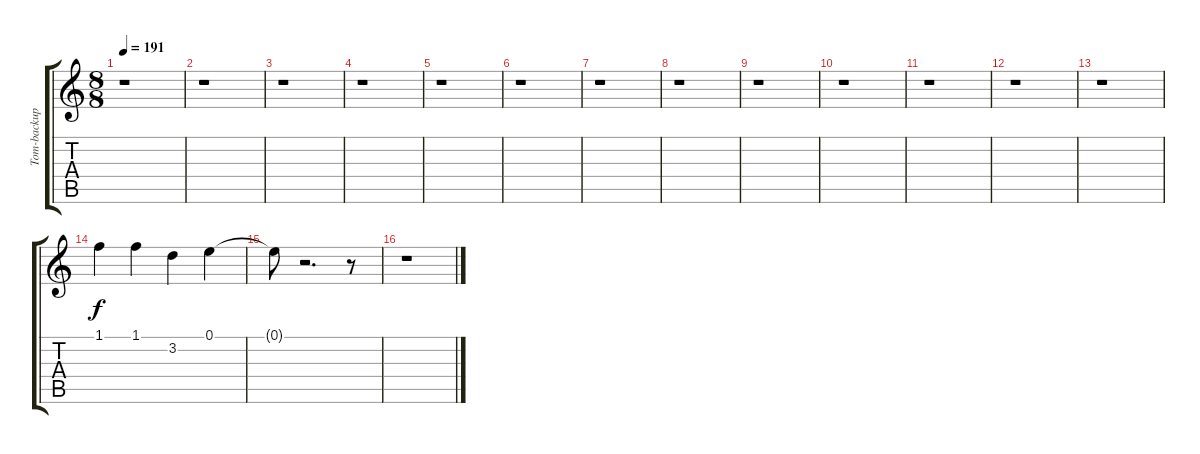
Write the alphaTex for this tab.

\track ("Tom-backup" "Tom-backup") {instrument electricguitarjazz}
\staff {score tabs}
\tuning (E4 B3 G3 D3 A2 E2) {hide}
\ts (8 8)
\tempo 191
\clef g2
\ks c
r.1{dy f} |
r.1 |
r.1 |
r.1 |
r.1 |
r.1 |
r.1 |
r.1 |
r.1 |
r.1 |
r.1 |
r.1 |
r.1 |
1.1.4 1.1.4 3.2.4 0.1.4 |
0.1{t}.8 r.2{d} r.8 |
r.1
